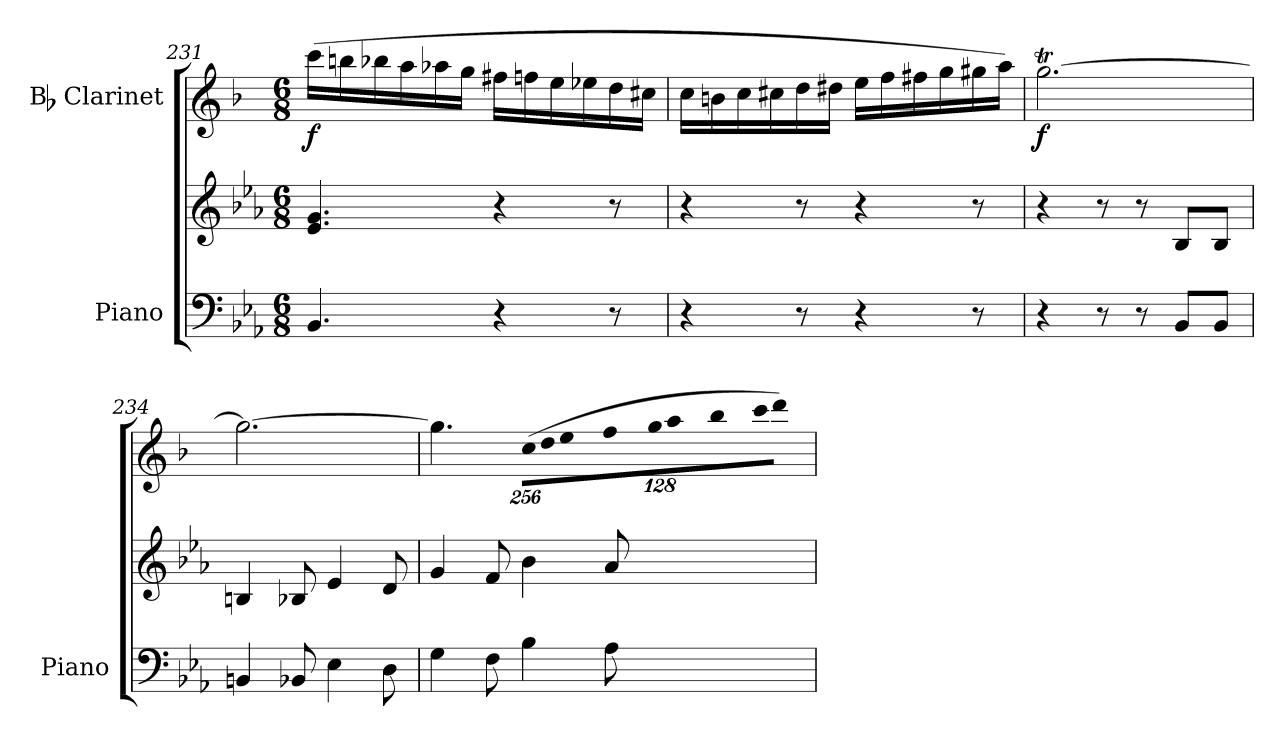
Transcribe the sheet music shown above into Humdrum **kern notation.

**kern	**kern	**kern	**dynam
*part2	*part2	*part1	*part1
*staff3	*staff2	*staff1	*staff1
*I"Piano	*	*I"Bb Clarinet	*
*I'Piano	*	*	*
*clefF4	*clefG2	*clefG2	*
*	*	*ITrd1c2	*
*k[b-e-a-]	*k[b-e-a-]	*k[b-e-a-]	*
*E-:	*E-:	*E-:	*
*M6/8	*M6/8	*M6/8	*
=231	=231	=231	=231
!	!	!	!LO:DY:b
4.BB-/	4.e-/ 4.g/	(>16bb-\LL	f
.	.	16aan\	.
.	.	16aa-X\	.
.	.	16gg\	.
.	.	16gg-X\	.
.	.	16ff\JJ	.
4r	4r	16een\LL	.
.	.	16ee-X\	.
.	.	16dd\	.
.	.	16dd-X\	.
8r	8r	16cc\	.
.	.	16bn\JJ	.
=232	=232	=232	=232
4r	4r	16b-\LL	.
.	.	16an\	.
.	.	16b-\	.
.	.	16bn\	.
8r	8r	16cc\	.
.	.	16cc#X\JJ	.
4r	4r	16dd\LL	.
.	.	16ee-\	.
.	.	16een\	.
.	.	16ff\	.
8r	8r	16ff#X\	.
.	.	16gg\JJ)	.
=233	=233	=233	=233
!	!	!	!LO:DY:b
4r	4r	[2.ffT\	f
8r	8r	.	.
8r	8r	.	.
8BB-/L	8B-/L	.	.
8BB-/J	8B-/J	.	.
=234	=234	=234	=234
4BBn/	4Bn/	2.ff\_	.
8BB-X/	8B-X/	.	.
4E-\	4e-/	.	.
8D\	8d/	.	.
!!LO:LB:g=z
=235	=235	=235	=235
4G\	4g/	4.ff\]	.
8F\	8f/	.	.
*	*	*Xbrackettup	*
!	!	!LO:N:vis=16	!
4B-\	4b-\	(>4096%171b-\LL	.
!	!	!LO:N:vis=16	!
.	.	2048%85cc\	.
!	!	!LO:N:vis=16	!
.	.	4096%171dd\J	.
!	!	!LO:N:vis=16	!
.	.	4096%171ee-\L	.
!	!	!LO:N:vis=16	!
.	.	2048%85ff\	.
!	!	!LO:N:vis=16	!
.	.	4096%171gg\J	.
!	!	!LO:N:vis=16	!
8A-\	8a-/	4096%171aa-\L	.
!	!	!LO:N:vis=16	!
.	.	2048%85bb-\	.
!	!	!LO:N:vis=16	!
.	.	4096%171ccc\JJ)	.
=	=	=	=
*-	*-	*-	*-
